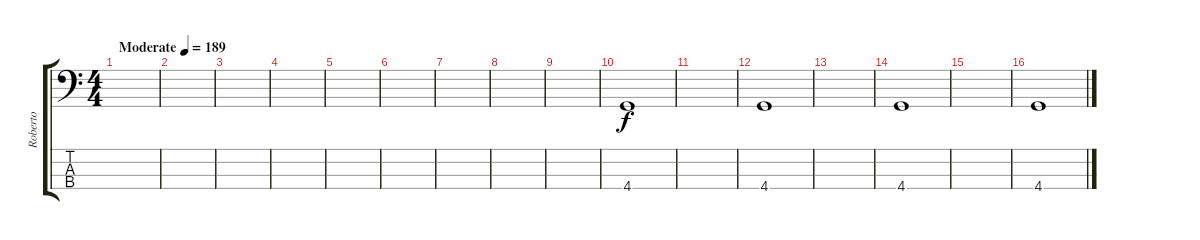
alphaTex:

\track ("Roberto" "Roberto") {instrument electricbassfinger}
\staff {score tabs}
\tuning (Gb2 Db2 Ab1 Eb1) {hide}
\ts (4 4)
\tempo (189 "Moderate")
\clef f4
\ks c
|
|
|
|
|
|
|
|
|
4.4.1 |
|
4.4.1 |
|
4.4.1 |
|
4.4.1
